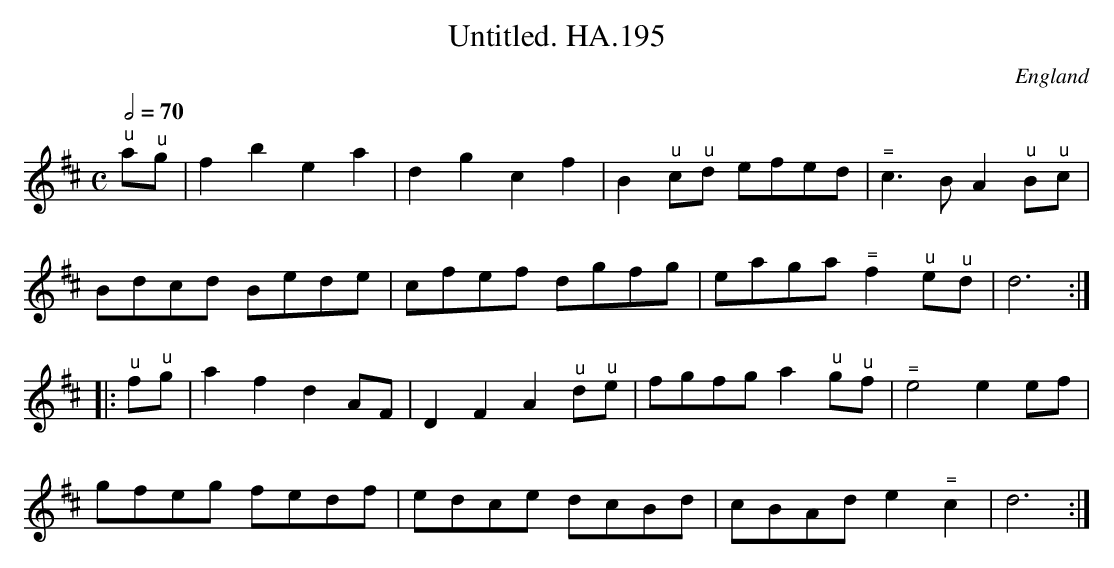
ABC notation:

X:1
T:Untitled. HA.195
M:C
L:1/8
Q:1/2=70
O:England
K:D major
"^u"a"^u"g|f2b2 e2a2|d2g2 c2f2|\
B2"^u"c"^u"d efed|"^="c3B A2 "^u"B"^u"c|!
Bdcd Bede|cfef dgfg|eaga "^="f2 "^u"e"^u"d|d6:|!
|:"^u"f"^u"g|a2f2 d2 AF|D2F2 A2 "^u"d"^u"e|\
fgfg a2 "^u"g"^u"f|"^="e4 e2 ef|!
gfeg fedf|edce dcBd|cBAd e2"^="c2|d6:|
